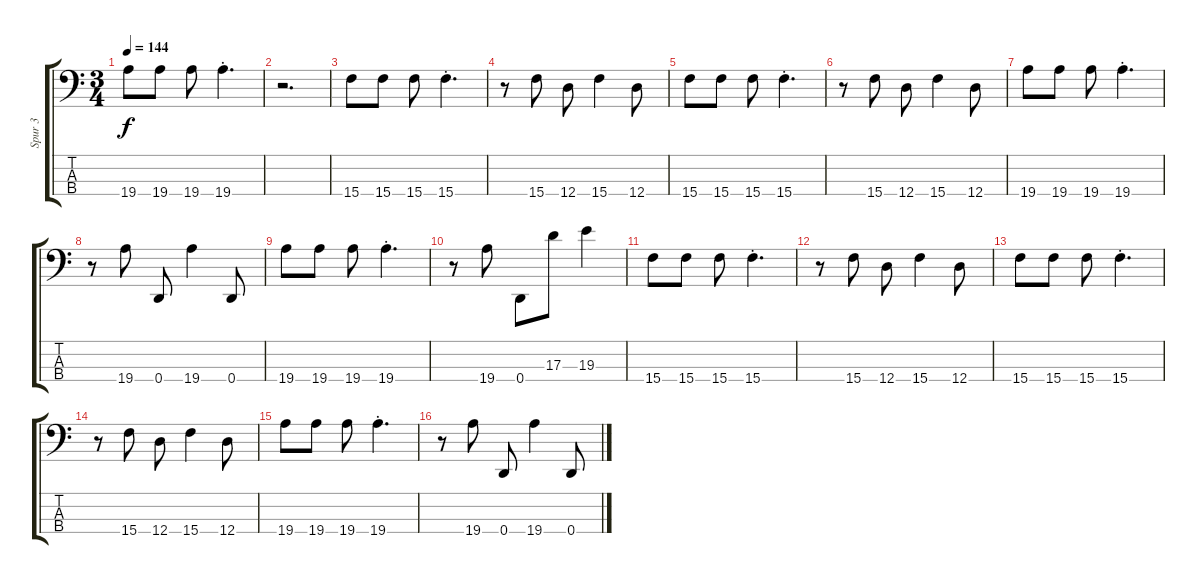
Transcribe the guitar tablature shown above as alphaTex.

\track ("Spur 3" "Spur 3") {instrument electricbassfinger}
\staff {score tabs}
\tuning (G2 D2 A1 D1) {hide}
\ts (3 4)
\tempo 144
\clef f4
\ks c
19.4.8{dy f} 19.4.8 19.4.8 19.4{st}.4{d} |
r.2{d} |
15.4.8 15.4.8 15.4.8 15.4{st}.4{d} |
r.8 15.4.8 12.4.8 15.4.4 12.4.8 |
15.4.8 15.4.8 15.4.8 15.4{st}.4{d} |
r.8 15.4.8 12.4.8 15.4.4 12.4.8 |
19.4.8 19.4.8 19.4.8 19.4{st}.4{d} |
r.8 19.4.8 0.4.8 19.4.4 0.4.8 |
19.4.8 19.4.8 19.4.8 19.4{st}.4{d} |
r.8 19.4.8 0.4.8 17.3.8 19.3.4 |
15.4.8 15.4.8 15.4.8 15.4{st}.4{d} |
r.8 15.4.8 12.4.8 15.4.4 12.4.8 |
15.4.8 15.4.8 15.4.8 15.4{st}.4{d} |
r.8 15.4.8 12.4.8 15.4.4 12.4.8 |
19.4.8 19.4.8 19.4.8 19.4{st}.4{d} |
r.8 19.4.8 0.4.8 19.4.4 0.4.8
